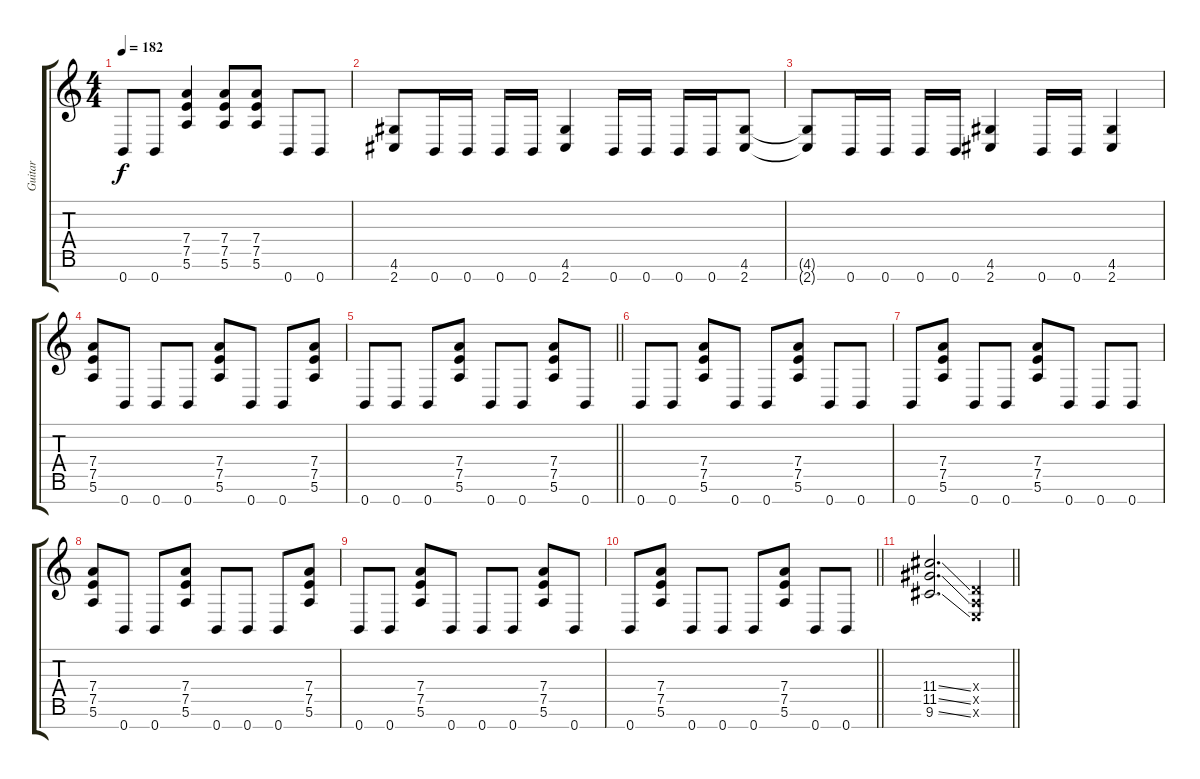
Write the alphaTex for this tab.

\track ("Guitar" "Guitar") {instrument distortionguitar}
\staff {score tabs}
\tuning (E4 B3 G3 D3 A2 E2 B1) {hide}
\ts (4 4)
\tempo 182
\clef g2
\ks c
0.7.8{dy f} 0.7.8 (7.4 7.5 5.6).4 (7.4 7.5 5.6).8 (7.4 7.5 5.6).8 0.7.8 0.7.8 |
(4.6 2.7).8 0.7.16 0.7.16 0.7.16 0.7.16 (4.6 2.7).4 0.7.16 0.7.16 0.7.16 0.7.16 (4.6 2.7).8 |
(4.6{t} 2.7{t}).8 0.7.16 0.7.16 0.7.16 0.7.16 (4.6 2.7).4 0.7.16 0.7.16 (4.6 2.7).4 |
(7.4 7.5 5.6).8 0.7.8 0.7.8 0.7.8 (7.4 7.5 5.6).8 0.7.8 0.7.8 (7.4 7.5 5.6).8 |
\barLineRight lightlight
0.7.8 0.7.8 0.7.8 (7.4 7.5 5.6).8 0.7.8 0.7.8 (7.4 7.5 5.6).8 0.7.8 |
0.7.8 0.7.8 (7.4 7.5 5.6).8 0.7.8 0.7.8 (7.4 7.5 5.6).8 0.7.8 0.7.8 |
0.7.8 (7.4 7.5 5.6).8 0.7.8 0.7.8 (7.4 7.5 5.6).8 0.7.8 0.7.8 0.7.8 |
(7.4 7.5 5.6).8 0.7.8 0.7.8 (7.4 7.5 5.6).8 0.7.8 0.7.8 0.7.8 (7.4 7.5 5.6).8 |
0.7.8 0.7.8 (7.4 7.5 5.6).8 0.7.8 0.7.8 0.7.8 (7.4 7.5 5.6).8 0.7.8 |
\barLineRight lightlight
0.7.8 (7.4 7.5 5.6).8 0.7.8 0.7.8 0.7.8 (7.4 7.5 5.6).8 0.7.8 0.7.8 |
\barLineRight lightlight
(11.4{ss} 11.5{ss} 9.6{ss}).2{d} (0.4{x} 0.5{x} 0.6{x}).4
